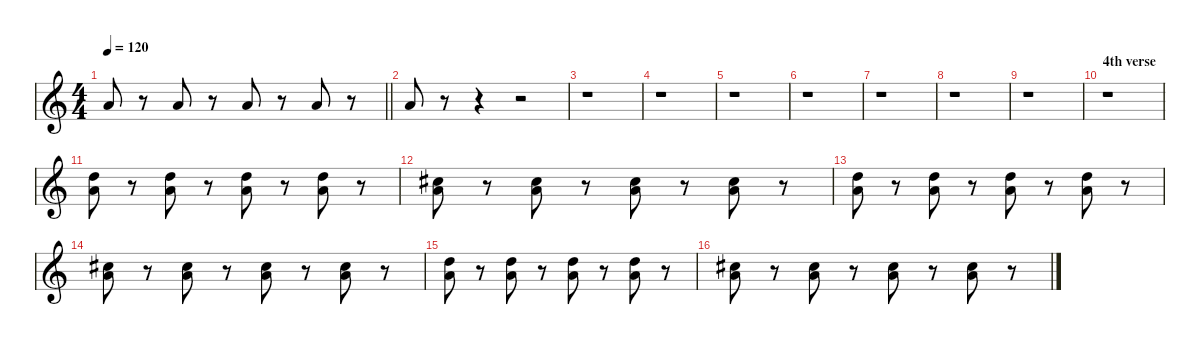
\defaultSystemsLayout 4
\hideDynamics
\bracketExtendMode nobrackets
\singleTrackTrackNamePolicy hidden
\multiTrackTrackNamePolicy hidden
\otherSystemsTrackNameOrientation horizontal
\track ("Backing Vocals" "chr.") {instrument voiceoohs}
\staff {score}
\tuning (E4 B3 G3 D3 A2 E2)
\ts (4 4)
\tempo 120
\clef g2
\barLineRight lightlight
\ks c
5.1.8{dy f beam Up} r.8{beam Up} 5.1.8{beam Up} r.8{beam Up} 5.1.8{beam Up} r.8{beam Up} 5.1.8{beam Up} r.8{beam Up} |
5.1.8{beam Up} r.8{beam Up} r.4{beam Up} r.2{beam Up} |
r.1{beam Down} |
r.1{beam Down} |
r.1{beam Down} |
r.1{beam Down} |
r.1{beam Down} |
r.1{beam Down} |
r.1{beam Down} |
\section ("" "4th verse")
r.1{beam Down} |
(10.1 10.2).8{beam Down} r.8{beam Down} (10.1 10.2).8{beam Down} r.8{beam Down} (10.1 10.2).8{beam Down} r.8{beam Down} (10.1 10.2).8{beam Down} r.8{beam Down} |
(9.1{acc #} 10.2).8{beam Down} r.8{beam Down} (9.1{acc #} 10.2).8{beam Down} r.8{beam Down} (9.1{acc #} 10.2).8{beam Down} r.8{beam Down} (9.1{acc #} 10.2).8{beam Down} r.8{beam Down} |
(10.1 10.2).8{beam Down} r.8{beam Down} (10.1 10.2).8{beam Down} r.8{beam Down} (10.1 10.2).8{beam Down} r.8{beam Down} (10.1 10.2).8{beam Down} r.8{beam Down} |
(9.1{acc #} 10.2).8{beam Down} r.8{beam Down} (9.1{acc #} 10.2).8{beam Down} r.8{beam Down} (9.1{acc #} 10.2).8{beam Down} r.8{beam Down} (9.1{acc #} 10.2).8{beam Down} r.8{beam Down} |
(10.1 10.2).8{beam Down} r.8{beam Down} (10.1 10.2).8{beam Down} r.8{beam Down} (10.1 10.2).8{beam Down} r.8{beam Down} (10.1 10.2).8{beam Down} r.8{beam Down} |
(9.1{acc #} 10.2).8{beam Down} r.8{beam Down} (9.1{acc #} 10.2).8{beam Down} r.8{beam Down} (9.1{acc #} 10.2).8{beam Down} r.8{beam Down} (9.1{acc #} 10.2).8{beam Down} r.8{beam Down}
